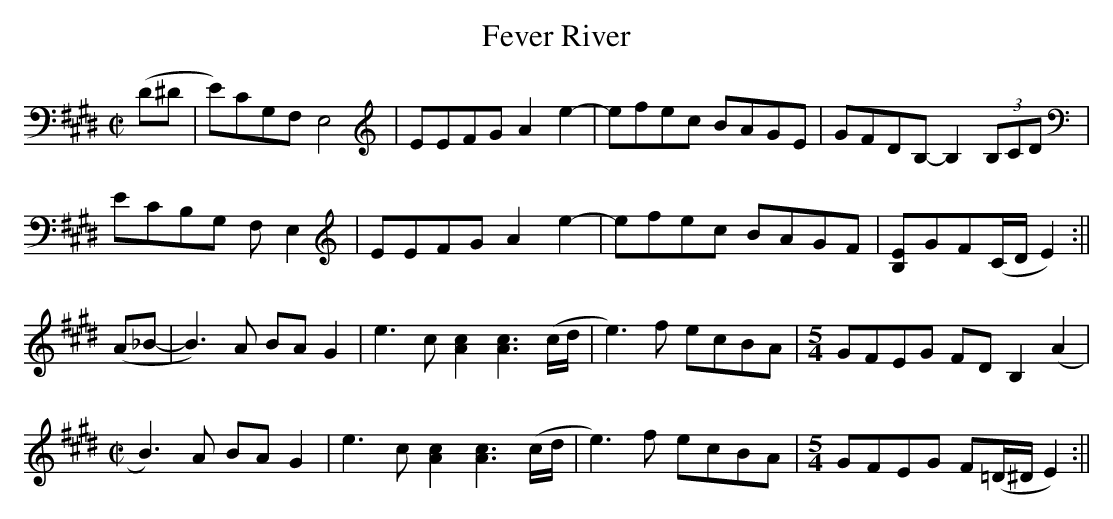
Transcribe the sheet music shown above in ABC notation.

X:1
T:Fever River
M:C|
L:1/8
K:E
(D^D|E)CG,F, E,4|EEFG A2e2-|efec BAGE|GFDB,- B,2(3B,CD|
ECB,G, F,E,2|EEFG A2e2-|efec BAGF|[B,E]GF(C/D/  E2):||
(A_B-|B3)A BA G2| e3c [A2c2][A3c3](c/d/|e3)f ecBA|[M:5/4]GFEG FD B,2(A2|
[M:C|]B3)A BA G2| e3c [A2c2][A3c3](c/d/|e3)f ecBA|[M:5/4]GFEG F(=D/^D/  E2):||
